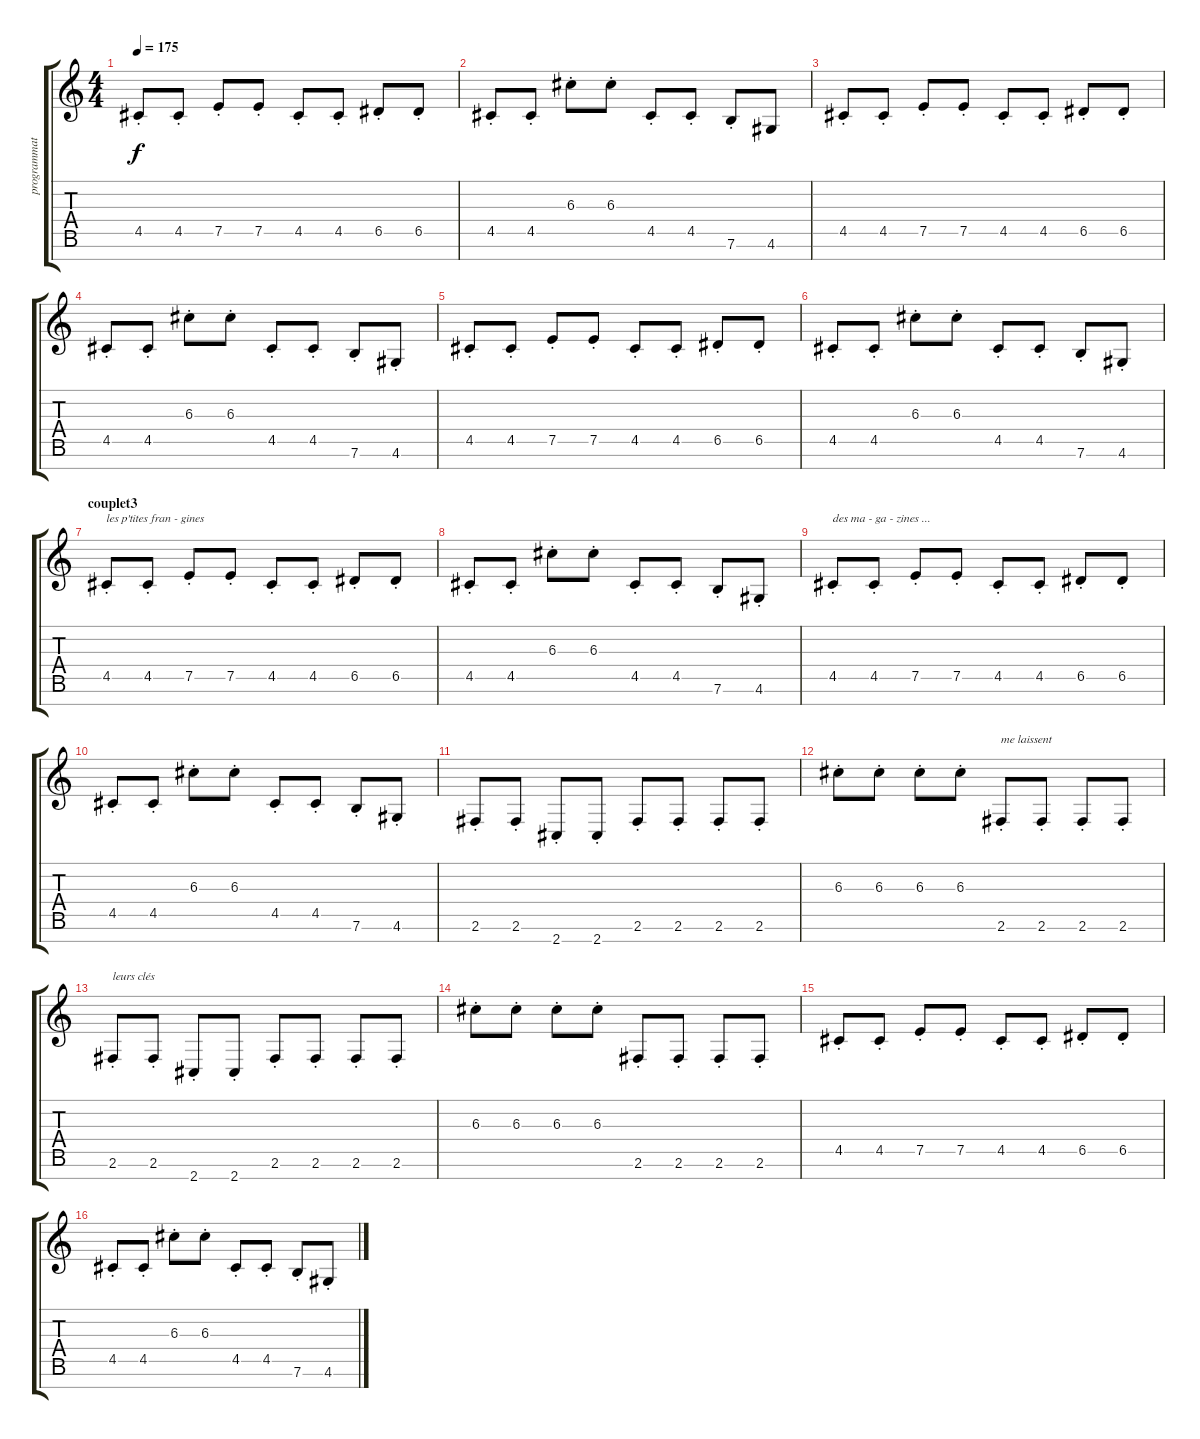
\track ("programmation" "programmat") {instrument synthbass2}
\staff {score tabs}
\tuning (E4 B3 G3 D3 A2 E2 B1) {hide}
\ts (4 4)
\tempo 175
\clef g2
\ks c
4.5{st}.8{dy f} 4.5{st}.8 7.5{st}.8 7.5{st}.8 4.5{st}.8 4.5{st}.8 6.5{st}.8 6.5{st}.8 |
4.5{st}.8 4.5{st}.8 6.3{st}.8 6.3{st}.8 4.5{st}.8 4.5{st}.8 7.6{st}.8 4.6.8 |
4.5{st}.8 4.5{st}.8 7.5{st}.8 7.5{st}.8 4.5{st}.8 4.5{st}.8 6.5{st}.8 6.5{st}.8 |
4.5{st}.8 4.5{st}.8 6.3{st}.8 6.3{st}.8 4.5{st}.8 4.5{st}.8 7.6{st}.8 4.6{st}.8 |
4.5{st}.8 4.5{st}.8 7.5{st}.8 7.5{st}.8 4.5{st}.8 4.5{st}.8 6.5{st}.8 6.5{st}.8 |
4.5{st}.8 4.5{st}.8 6.3{st}.8 6.3{st}.8 4.5{st}.8 4.5{st}.8 7.6{st}.8 4.6{st}.8 |
\section ("" "couplet3")
4.5{st}.8{txt "les p'tites fran - gines"} 4.5{st}.8 7.5{st}.8 7.5{st}.8 4.5{st}.8 4.5{st}.8 6.5{st}.8 6.5{st}.8 |
4.5{st}.8 4.5{st}.8 6.3{st}.8 6.3{st}.8 4.5{st}.8 4.5{st}.8 7.6{st}.8 4.6{st}.8 |
4.5{st}.8{txt "des ma - ga - zines ..."} 4.5{st}.8 7.5{st}.8 7.5{st}.8 4.5{st}.8 4.5{st}.8 6.5{st}.8 6.5{st}.8 |
4.5{st}.8 4.5{st}.8 6.3{st}.8 6.3{st}.8 4.5{st}.8 4.5{st}.8 7.6{st}.8 4.6{st}.8 |
2.6{st}.8 2.6{st}.8 2.7{st}.8 2.7{st}.8 2.6{st}.8 2.6{st}.8 2.6{st}.8 2.6{st}.8 |
6.3{st}.8 6.3{st}.8 6.3{st}.8 6.3{st}.8 2.6{st}.8{txt "me laissent"} 2.6{st}.8 2.6{st}.8 2.6{st}.8 |
2.6{st}.8{txt "leurs clés"} 2.6{st}.8 2.7{st}.8 2.7{st}.8 2.6{st}.8 2.6{st}.8 2.6{st}.8 2.6{st}.8 |
6.3{st}.8 6.3{st}.8 6.3{st}.8 6.3{st}.8 2.6{st}.8 2.6{st}.8 2.6{st}.8 2.6{st}.8 |
4.5{st}.8 4.5{st}.8 7.5{st}.8 7.5{st}.8 4.5{st}.8 4.5{st}.8 6.5{st}.8 6.5{st}.8 |
4.5{st}.8 4.5{st}.8 6.3{st}.8 6.3{st}.8 4.5{st}.8 4.5{st}.8 7.6{st}.8 4.6{st}.8
